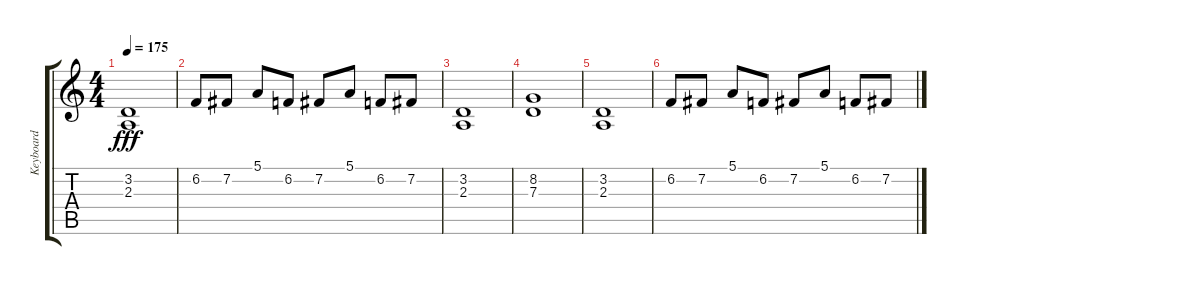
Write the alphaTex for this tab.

\track ("Keyboard" "Keyboard") {instrument drawbarorgan}
\staff {score tabs}
\tuning (E4 B3 G3 D3 A2 E2) {hide}
\ts (4 4)
\tempo 175
\clef g2
\ks c
(3.2 2.3).1{dy fff} |
6.2.8 7.2.8 5.1.8 6.2.8 7.2.8 5.1.8 6.2.8 7.2.8 |
(3.2 2.3).1 |
(8.2 7.3).1 |
(3.2 2.3).1 |
6.2.8 7.2.8 5.1.8 6.2.8 7.2.8 5.1.8 6.2.8 7.2.8
